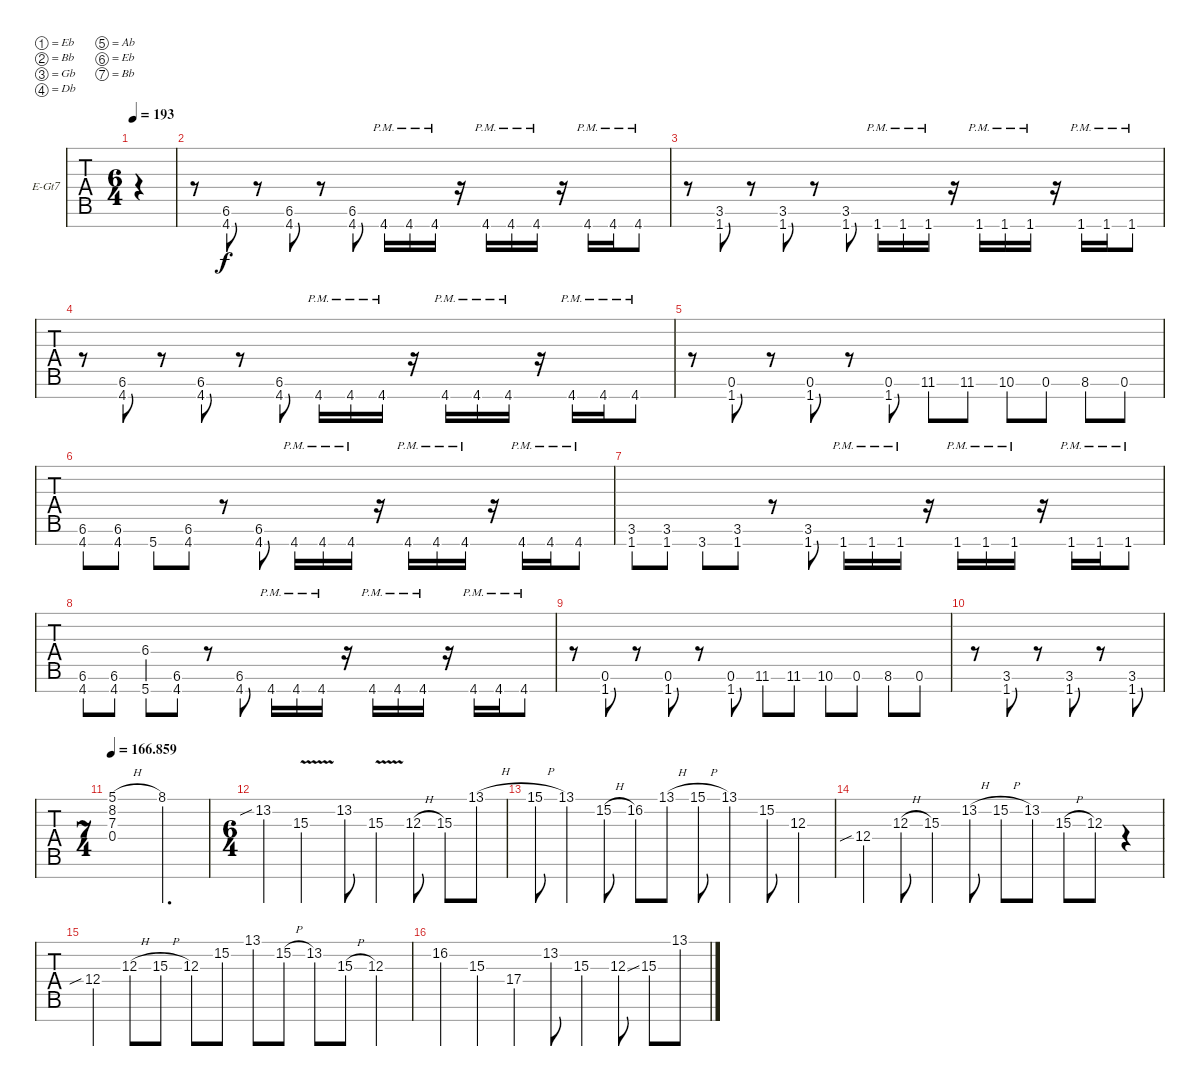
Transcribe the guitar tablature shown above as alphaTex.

\defaultSystemsLayout 4
\bracketExtendMode groupsimilarinstruments
\firstSystemTrackNameOrientation horizontal
\otherSystemsTrackNameOrientation horizontal
\track ("Electric Guitar" "E-Gt7") {multiBarRest instrument overdrivenguitar}
\staff {tabs}
\tuning (Eb4 Bb3 Gb3 Db3 Ab2 Eb2 Bb1)
\ts (6 4)
\tempo 193
\clef g2
\ks c
|
r.8 (4.7 6.6).8 r.8 (4.7 6.6).8 r.8 (4.7 6.6).8 4.7{pm}.16 4.7{pm}.16 4.7{pm}.16 r.16 4.7{pm}.16 4.7{pm}.16 4.7{pm}.16 r.16 4.7{pm}.16 4.7{pm}.16 4.7{pm}.8 |
r.8 (1.7 3.6).8 r.8 (1.7 3.6).8 r.8 (1.7 3.6).8 1.7{pm}.16 1.7{pm}.16 1.7{pm}.16 r.16 1.7{pm}.16 1.7{pm}.16 1.7{pm}.16 r.16 1.7{pm}.16 1.7{pm}.16 1.7{pm}.8 |
r.8 (4.7 6.6).8 r.8 (4.7 6.6).8 r.8 (4.7 6.6).8 4.7{pm}.16 4.7{pm}.16 4.7{pm}.16 r.16 4.7{pm}.16 4.7{pm}.16 4.7{pm}.16 r.16 4.7{pm}.16 4.7{pm}.16 4.7{pm}.8 |
r.8 (1.7 0.6).8 r.8 (1.7 0.6).8 r.8 (1.7 0.6).8 11.6.8 11.6.8 10.6.8 0.6.8 8.6.8 0.6.8 |
(4.7 6.6).8 (4.7 6.6).8 5.7.8 (4.7 6.6).8 r.8 (4.7 6.6).8 4.7{pm}.16 4.7{pm}.16 4.7{pm}.16 r.16 4.7{pm}.16 4.7{pm}.16 4.7{pm}.16 r.16 4.7{pm}.16 4.7{pm}.16 4.7{pm}.8 |
(1.7 3.6).8 (1.7 3.6).8 3.7.8 (1.7 3.6).8 r.8 (1.7 3.6).8 1.7{pm}.16 1.7{pm}.16 1.7{pm}.16 r.16 1.7{pm}.16 1.7{pm}.16 1.7{pm}.16 r.16 1.7{pm}.16 1.7{pm}.16 1.7{pm}.8 |
(4.7 6.6).8 (4.7 6.6).8 (5.7 6.4).8 (4.7 6.6).8 r.8 (4.7 6.6).8 4.7{pm}.16 4.7{pm}.16 4.7{pm}.16 r.16 4.7{pm}.16 4.7{pm}.16 4.7{pm}.16 r.16 4.7{pm}.16 4.7{pm}.16 4.7{pm}.8 |
r.8 (1.7 0.6).8 r.8 (1.7 0.6).8 r.8 (1.7 0.6).8 11.6.8 11.6.8 10.6.8 0.6.8 8.6.8 0.6.8 |
r.8 (1.7 3.6).8 r.8 (1.7 3.6).8 r.8 (1.7 3.6).8 |
\ts (7 4)
\tempo
166.859 (0.4 7.3 8.2 5.1{h}).1 8.1.2{d} |
\ts (6 4)
13.2{sib}.4 15.3{v}.2 13.2.8 15.3{v}.4 12.3{h}.8 15.3.8 13.1{h}.8 |
15.1{h}.8 13.1.4 15.2{h}.8 16.2.8 13.1{h}.8 15.1{h}.8 13.1.4 15.2.8 12.3.4 |
12.4{sib}.4 12.3{h}.8 15.3.4 13.2{h}.8 15.2{h}.8 13.2.8 15.3{h}.8 12.3.8 r.4 |
12.4{sib}.4 12.3{h}.8 15.3{h}.8 12.3.8 15.2.8 13.1.8 15.2{h}.8 13.2.8 15.3{h}.8 12.3.4 |
16.2.4 15.3.4 17.4.4 13.2.8 15.3.4 12.3{ss}.8 15.3.8 13.1{h}.8
